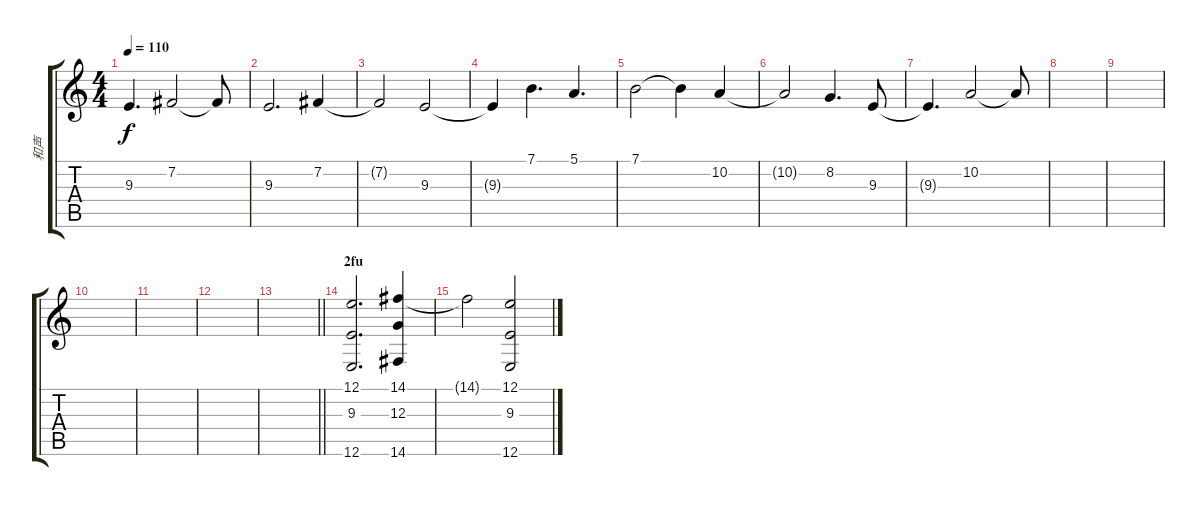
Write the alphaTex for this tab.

\track ("和声" "和声") {instrument stringensemble2}
\staff {score tabs}
\tuning (E4 B3 G3 D3 A2 E2) {hide}
\ts (4 4)
\tempo 110
\clef g2
\ks c
9.3{t}.4{d dy f} 7.2.2 7.2{t}.8 |
9.3.2{d} 7.2.4 |
7.2{t}.2 9.3.2 |
9.3{t}.4 7.1.4{d} 5.1.4{d} |
7.1.2 7.1{t}.4 10.2.4 |
10.2{t}.2 8.2.4{d} 9.3.8 |
9.3{t}.4{d} 10.2.2 10.2{t}.8 |
|
|
|
|
|
\barLineRight lightlight
|
\section ("" "2fu")
(12.1 9.3 12.6).2{d} (14.1 12.3 14.6).4 |
14.1{t}.2 (12.1 9.3 12.6).2
